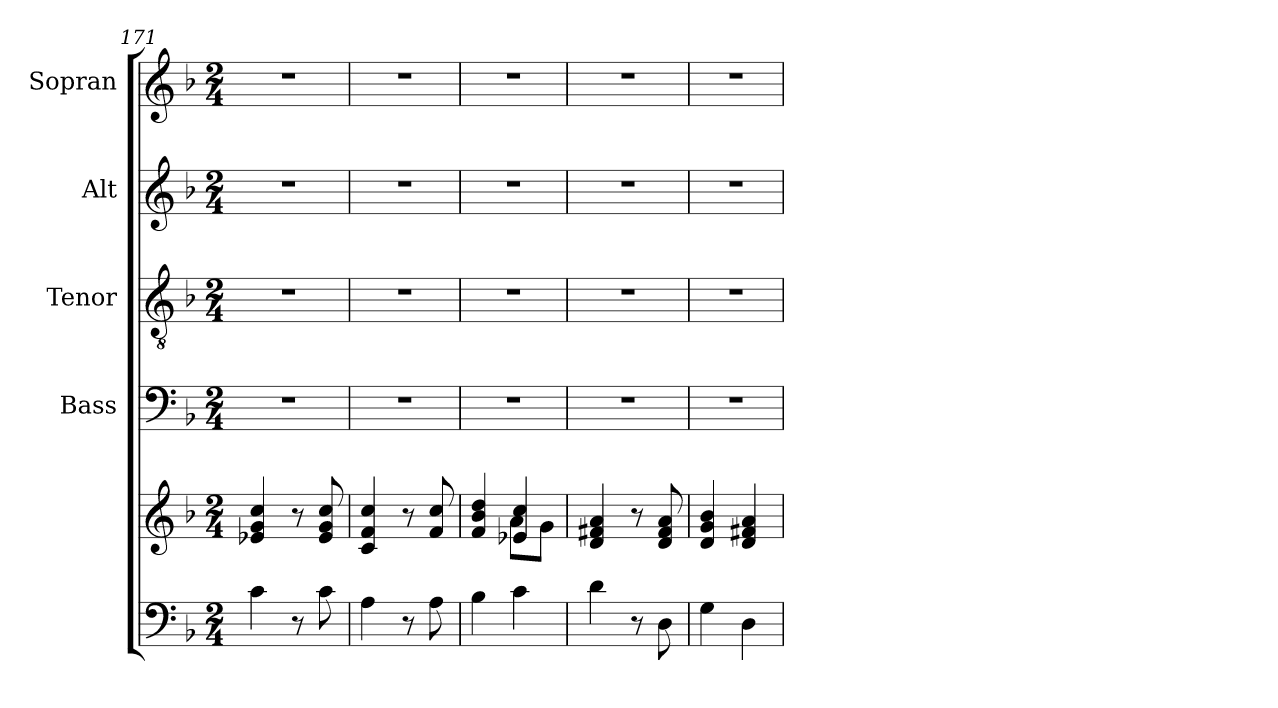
**kern	**kern	**kern	**kern	**kern	**kern
*part5	*part5	*part4	*part3	*part2	*part1
*staff6	*staff5	*staff4	*staff3	*staff2	*staff1
*	*	*I"Bass	*I"Tenor	*I"Alt	*I"Sopran
*	*	*I'B.	*I'T.	*I'A.	*I'S.
*clefF4	*clefG2	*clefF4	*clefGv2	*clefG2	*clefG2
*k[b-]	*k[b-]	*k[b-]	*k[b-]	*k[b-]	*k[b-]
*F:	*F:	*F:	*F:	*F:	*F:
*M2/4	*M2/4	*M2/4	*M2/4	*M2/4	*M2/4
=171	=171	=171	=171	=171	=171
4c\	4e-X/ 4g/ 4cc/	2r	2r	2r	2r
8r	8r	.	.	.	.
8c\	8e-/ 8g/ 8cc/	.	.	.	.
=172	=172	=172	=172	=172	=172
4A\	4c/ 4f/ 4cc/	2r	2r	2r	2r
8r	8r	.	.	.	.
8A\	8f/ 8cc/	.	.	.	.
=173	=173	=173	=173	=173	=173
*	*^	*	*	*	*
4B-\	4f/ 4b-/ 4dd/	4ryy	2r	2r	2r	2r
4c\	4e-X/ 4cc/	8a\L	.	.	.	.
.	.	8g\J	.	.	.	.
*	*v	*v	*	*	*	*
=174	=174	=174	=174	=174	=174
4d\	4d/ 4f#X/ 4a/	2r	2r	2r	2r
8r	8r	.	.	.	.
8D\	8d/ 8f#/ 8a/	.	.	.	.
=175	=175	=175	=175	=175	=175
4G\	4d/ 4g/ 4b-/	2r	2r	2r	2r
4D\	4d/ 4f#X/ 4a/	.	.	.	.
=	=	=	=	=	=
*-	*-	*-	*-	*-	*-
